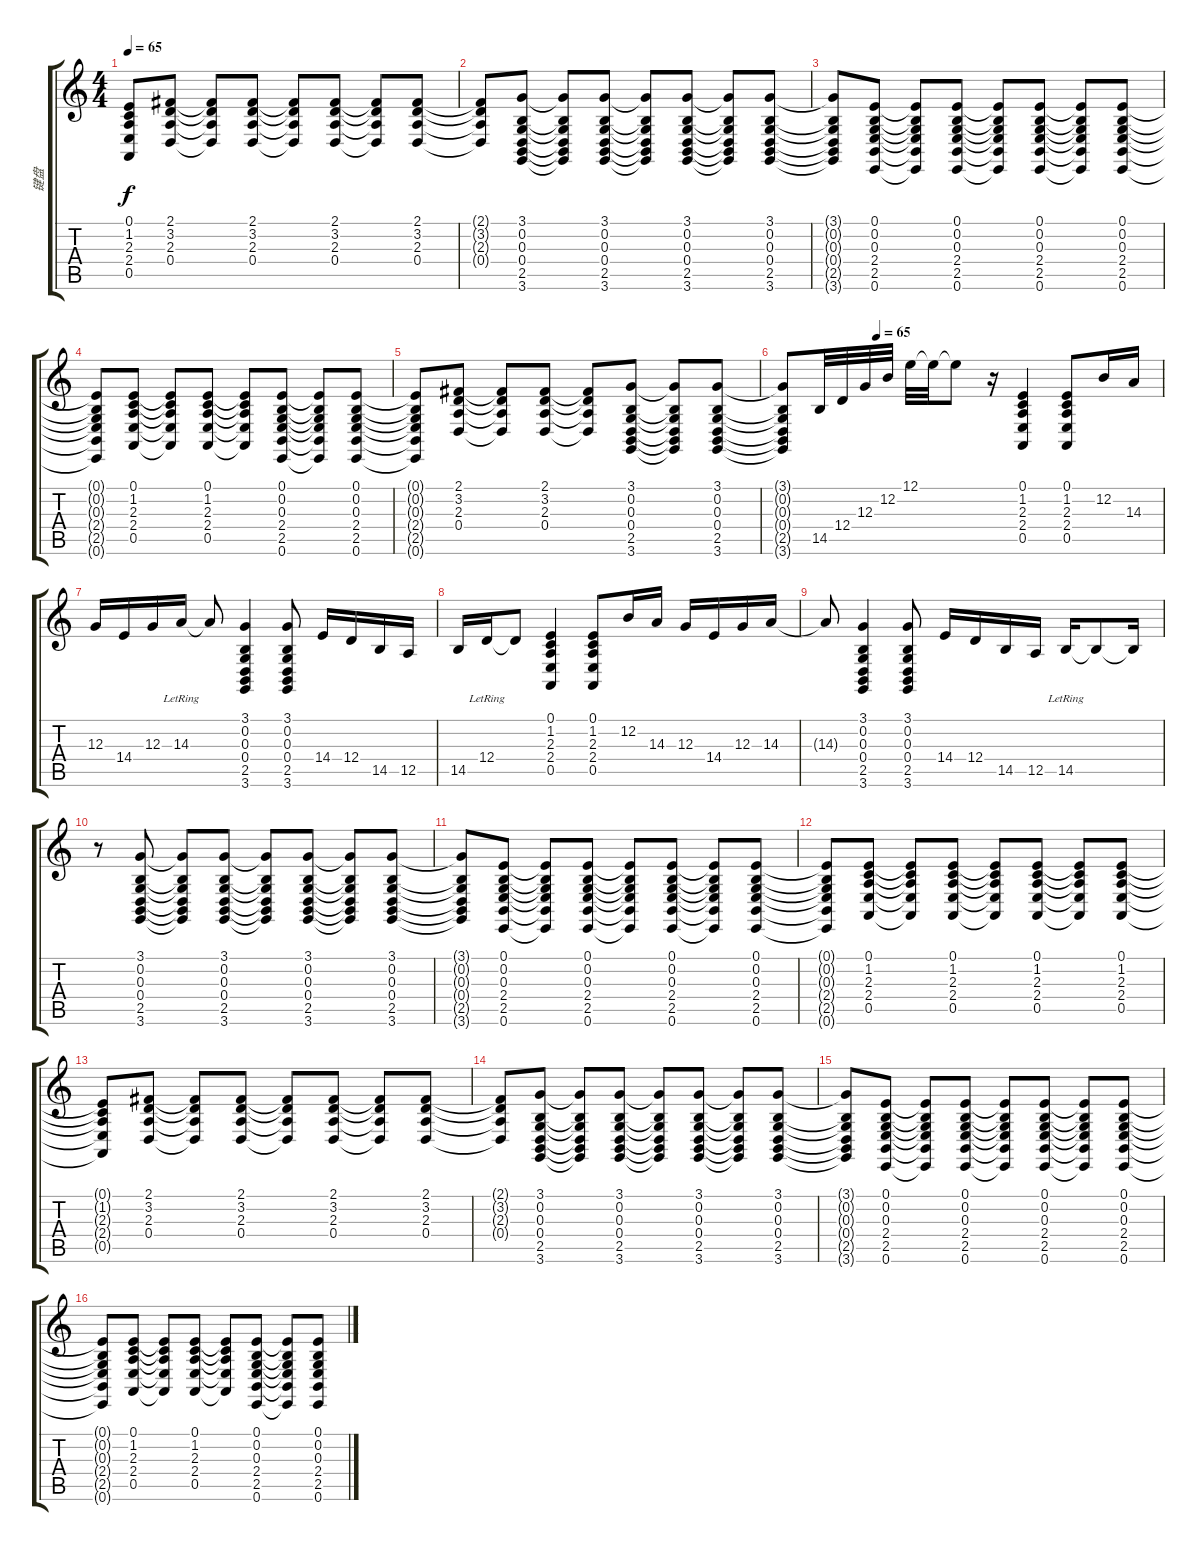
\track ("键盘" "键盘") {instrument acousticgrandpiano}
\staff {score tabs}
\tuning (E4 B3 G3 D3 A2 E2) {hide}
\ts (4 4)
\tempo 65
\clef g2
\ks c
(0.1{t} 1.2{t} 2.3{t} 2.4{t} 0.5{t}).8{dy f} (2.1 3.2 2.3 0.4).8 (2.1{t} 3.2{t} 2.3{t} 0.4{t}).8 (2.1 3.2 2.3 0.4).8 (2.1{t} 3.2{t} 2.3{t} 0.4{t}).8 (2.1 3.2 2.3 0.4).8 (2.1{t} 3.2{t} 2.3{t} 0.4{t}).8 (2.1 3.2 2.3 0.4).8 |
(2.1{t} 3.2{t} 2.3{t} 0.4{t}).8 (3.1 0.2 0.3 0.4 2.5 3.6).8 (3.1{t} 0.2{t} 0.3{t} 0.4{t} 2.5{t} 3.6{t}).8 (3.1 0.2 0.3 0.4 2.5 3.6).8 (3.1{t} 0.2{t} 0.3{t} 0.4{t} 2.5{t} 3.6{t}).8 (3.1 0.2 0.3 0.4 2.5 3.6).8 (3.1{t} 0.2{t} 0.3{t} 0.4{t} 2.5{t} 3.6{t}).8 (3.1 0.2 0.3 0.4 2.5 3.6).8 |
(3.1{t} 0.2{t} 0.3{t} 0.4{t} 2.5{t} 3.6{t}).8 (0.1 0.2 0.3 2.4 2.5 0.6).8 (0.1{t} 0.2{t} 0.3{t} 2.4{t} 2.5{t} 0.6{t}).8 (0.1 0.2 0.3 2.4 2.5 0.6).8 (0.1{t} 0.2{t} 0.3{t} 2.4{t} 2.5{t} 0.6{t}).8 (0.1 0.2 0.3 2.4 2.5 0.6).8 (0.1{t} 0.2{t} 0.3{t} 2.4{t} 2.5{t} 0.6{t}).8 (0.1 0.2 0.3 2.4 2.5 0.6).8 |
(0.1{t} 0.2{t} 0.3{t} 2.4{t} 2.5{t} 0.6{t}).8 (0.1 1.2 2.3 2.4 0.5).8 (0.1{t} 1.2{t} 2.3{t} 2.4{t} 0.5{t}).8 (0.1 1.2 2.3 2.4 0.5).8 (0.1{t} 1.2{t} 2.3{t} 2.4{t} 0.5{t}).8 (0.1 0.2 0.3 2.4 2.5 0.6).8 (0.1{t} 0.2{t} 0.3{t} 2.4{t} 2.5{t} 0.6{t}).8 (0.1 0.2 0.3 2.4 2.5 0.6).8 |
(0.1{t} 0.2{t} 0.3{t} 2.4{t} 2.5{t} 0.6{t}).8 (2.1 3.2 2.3 0.4).8 (2.1{t} 3.2{t} 2.3{t} 0.4{t}).8 (2.1 3.2 2.3 0.4).8 (2.1{t} 3.2{t} 2.3{t} 0.4{t}).8 (3.1 0.2 0.3 0.4 2.5 3.6).8 (3.1{t} 0.2{t} 0.3{t} 0.4{t} 2.5{t} 3.6{t}).8 (3.1 0.2 0.3 0.4 2.5 3.6).8 |
\tempo (65 0.25)
(3.1{t} 0.2{t} 0.3{t} 0.4{t} 2.5{t} 3.6{t}).8 14.5.32 12.4.32 12.3.32 12.2.32 12.1.32 12.1{t}.32 12.1{t}.8 r.16 (0.1 1.2 2.3 2.4 0.5).4 (0.1 1.2 2.3 2.4 0.5).8 12.2.16 14.3.16 |
12.3.16 14.4.16 12.3.16 14.3{lr}.16 14.3{t}.8 (3.1 0.2 0.3 0.4 2.5 3.6).4 (3.1 0.2 0.3 0.4 2.5 3.6).8 14.4.16 12.4.16 14.5.16 12.5.16 |
14.5.16 12.4{lr}.16 12.4{t}.8 (0.1 1.2 2.3 2.4 0.5).4 (0.1 1.2 2.3 2.4 0.5).8 12.2.16 14.3.16 12.3.16 14.4.16 12.3.16 14.3.16 |
14.3{t}.8 (3.1 0.2 0.3 0.4 2.5 3.6).4 (3.1 0.2 0.3 0.4 2.5 3.6).8 14.4.16 12.4.16 14.5.16 12.5.16 14.5{lr}.16 14.5{t}.8 14.5{t}.16 |
r.8{volume 13 instrument acousticgrandpiano} (3.1 0.2 0.3 0.4 2.5 3.6).8 (3.1{t} 0.2{t} 0.3{t} 0.4{t} 2.5{t} 3.6{t}).8 (3.1 0.2 0.3 0.4 2.5 3.6).8 (3.1{t} 0.2{t} 0.3{t} 0.4{t} 2.5{t} 3.6{t}).8 (3.1 0.2 0.3 0.4 2.5 3.6).8 (3.1{t} 0.2{t} 0.3{t} 0.4{t} 2.5{t} 3.6{t}).8 (3.1 0.2 0.3 0.4 2.5 3.6).8 |
(3.1{t} 0.2{t} 0.3{t} 0.4{t} 2.5{t} 3.6{t}).8 (0.1 0.2 0.3 2.4 2.5 0.6).8 (0.1{t} 0.2{t} 0.3{t} 2.4{t} 2.5{t} 0.6{t}).8 (0.1 0.2 0.3 2.4 2.5 0.6).8 (0.1{t} 0.2{t} 0.3{t} 2.4{t} 2.5{t} 0.6{t}).8 (0.1 0.2 0.3 2.4 2.5 0.6).8 (0.1{t} 0.2{t} 0.3{t} 2.4{t} 2.5{t} 0.6{t}).8 (0.1 0.2 0.3 2.4 2.5 0.6).8 |
(0.1{t} 0.2{t} 0.3{t} 2.4{t} 2.5{t} 0.6{t}).8 (0.1 1.2 2.3 2.4 0.5).8 (0.1{t} 1.2{t} 2.3{t} 2.4{t} 0.5{t}).8 (0.1 1.2 2.3 2.4 0.5).8 (0.1{t} 1.2{t} 2.3{t} 2.4{t} 0.5{t}).8 (0.1 1.2 2.3 2.4 0.5).8 (0.1{t} 1.2{t} 2.3{t} 2.4{t} 0.5{t}).8 (0.1 1.2 2.3 2.4 0.5).8 |
(0.1{t} 1.2{t} 2.3{t} 2.4{t} 0.5{t}).8 (2.1 3.2 2.3 0.4).8 (2.1{t} 3.2{t} 2.3{t} 0.4{t}).8 (2.1 3.2 2.3 0.4).8 (2.1{t} 3.2{t} 2.3{t} 0.4{t}).8 (2.1 3.2 2.3 0.4).8 (2.1{t} 3.2{t} 2.3{t} 0.4{t}).8 (2.1 3.2 2.3 0.4).8 |
(2.1{t} 3.2{t} 2.3{t} 0.4{t}).8 (3.1 0.2 0.3 0.4 2.5 3.6).8 (3.1{t} 0.2{t} 0.3{t} 0.4{t} 2.5{t} 3.6{t}).8 (3.1 0.2 0.3 0.4 2.5 3.6).8 (3.1{t} 0.2{t} 0.3{t} 0.4{t} 2.5{t} 3.6{t}).8 (3.1 0.2 0.3 0.4 2.5 3.6).8 (3.1{t} 0.2{t} 0.3{t} 0.4{t} 2.5{t} 3.6{t}).8 (3.1 0.2 0.3 0.4 2.5 3.6).8 |
(3.1{t} 0.2{t} 0.3{t} 0.4{t} 2.5{t} 3.6{t}).8 (0.1 0.2 0.3 2.4 2.5 0.6).8 (0.1{t} 0.2{t} 0.3{t} 2.4{t} 2.5{t} 0.6{t}).8 (0.1 0.2 0.3 2.4 2.5 0.6).8 (0.1{t} 0.2{t} 0.3{t} 2.4{t} 2.5{t} 0.6{t}).8 (0.1 0.2 0.3 2.4 2.5 0.6).8 (0.1{t} 0.2{t} 0.3{t} 2.4{t} 2.5{t} 0.6{t}).8 (0.1 0.2 0.3 2.4 2.5 0.6).8 |
(0.1{t} 0.2{t} 0.3{t} 2.4{t} 2.5{t} 0.6{t}).8 (0.1 1.2 2.3 2.4 0.5).8 (0.1{t} 1.2{t} 2.3{t} 2.4{t} 0.5{t}).8 (0.1 1.2 2.3 2.4 0.5).8 (0.1{t} 1.2{t} 2.3{t} 2.4{t} 0.5{t}).8 (0.1 0.2 0.3 2.4 2.5 0.6).8 (0.1{t} 0.2{t} 0.3{t} 2.4{t} 2.5{t} 0.6{t}).8 (0.1 0.2 0.3 2.4 2.5 0.6).8
